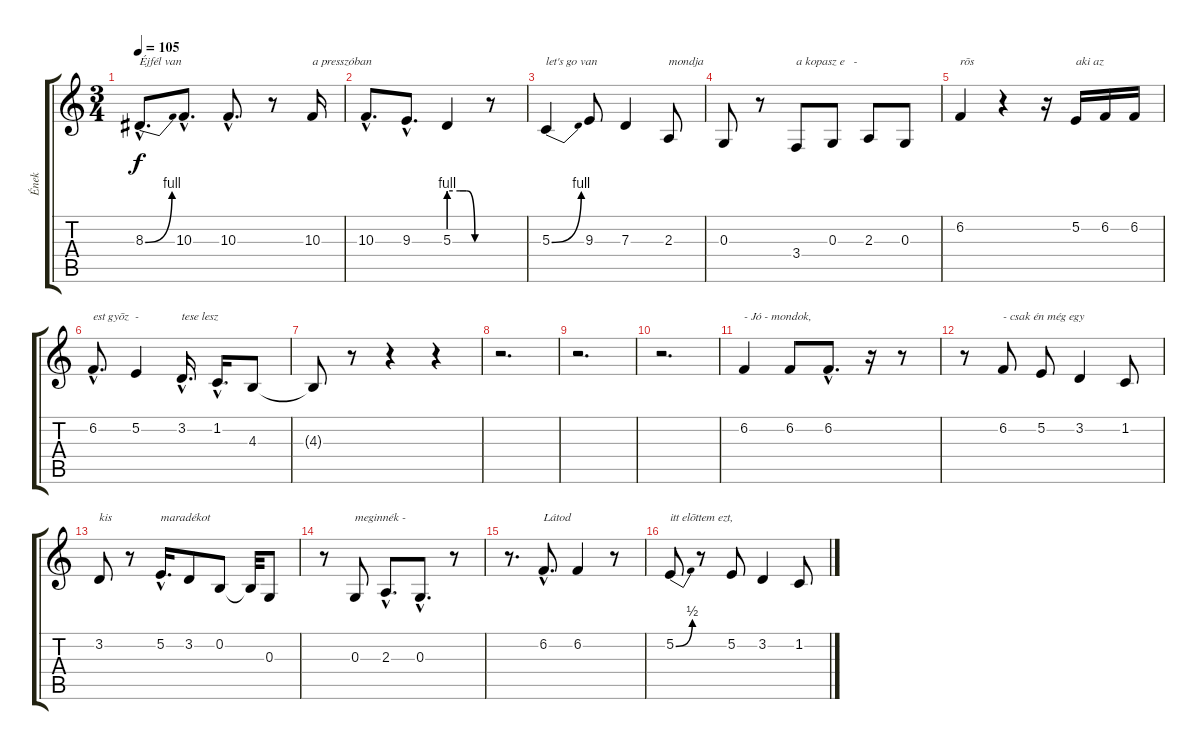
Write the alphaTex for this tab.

\track ("Ének" "Ének") {instrument altosax}
\staff {score tabs}
\tuning (E4 B3 G3 D3 A2 E2) {hide}
\ts (3 4)
\tempo 105
\clef g2
\ks c
8.3{be (bend 0 0 60 4) hac}.8{d txt "Éjfél van" dy f instrument altosax} 10.3{hac}.8{d} 10.3{hac}.8{d} r.8 10.3.16{txt "a presszóban"} |
10.3{hac}.8{d} 9.3{hac}.8{d} 5.3{be (custom 0 4 20 4 32 4 47 0 60 0)}.4 r.8 |
5.3{be (bend 0 0 60 4)}.4{txt "let's go van"} 9.3.8 7.3.4 2.3.8{txt "mondja"} |
0.3.8 r.8 3.4.8{txt "a kopasz e   -"} 0.3.8 2.3.8 0.3.8 |
6.2.4{txt "rõs"} r.4 r.16 5.2.16{txt "aki az"} 6.2.16 6.2.16 |
6.2{hac}.8{d txt "est gyõz  -"} 5.2.4 3.2{hac}.16{d txt "tese lesz"} 1.2{hac}.16{d} 4.3.8 |
4.3{t}.8 r.8 r.4 r.4 |
r.2{d} |
r.2{d} |
r.2{d} |
6.2.4{txt "- Jó - mondok,"} 6.2.8 6.2{hac}.8{d} r.16 r.8 |
r.8 6.2.8{txt "- csak én még egy"} 5.2.8 3.2.4 1.2.8 |
3.2.8{txt "kis"} r.8 5.2{hac}.16{d txt "maradékot"} 3.2.8 0.2.8 0.2{t}.32 0.3.8 |
r.8 0.3.8{txt "meginnék -"} 2.3{hac}.8{d} 0.3{hac}.8{d} r.8 |
r.8{d} 6.2{hac}.8{d txt "Látod"} 6.2.4 r.8 |
5.2{be (bend 0 0 60 2)}.8{txt "itt elõttem ezt,"} r.8 5.2.8 3.2.4 1.2.8
